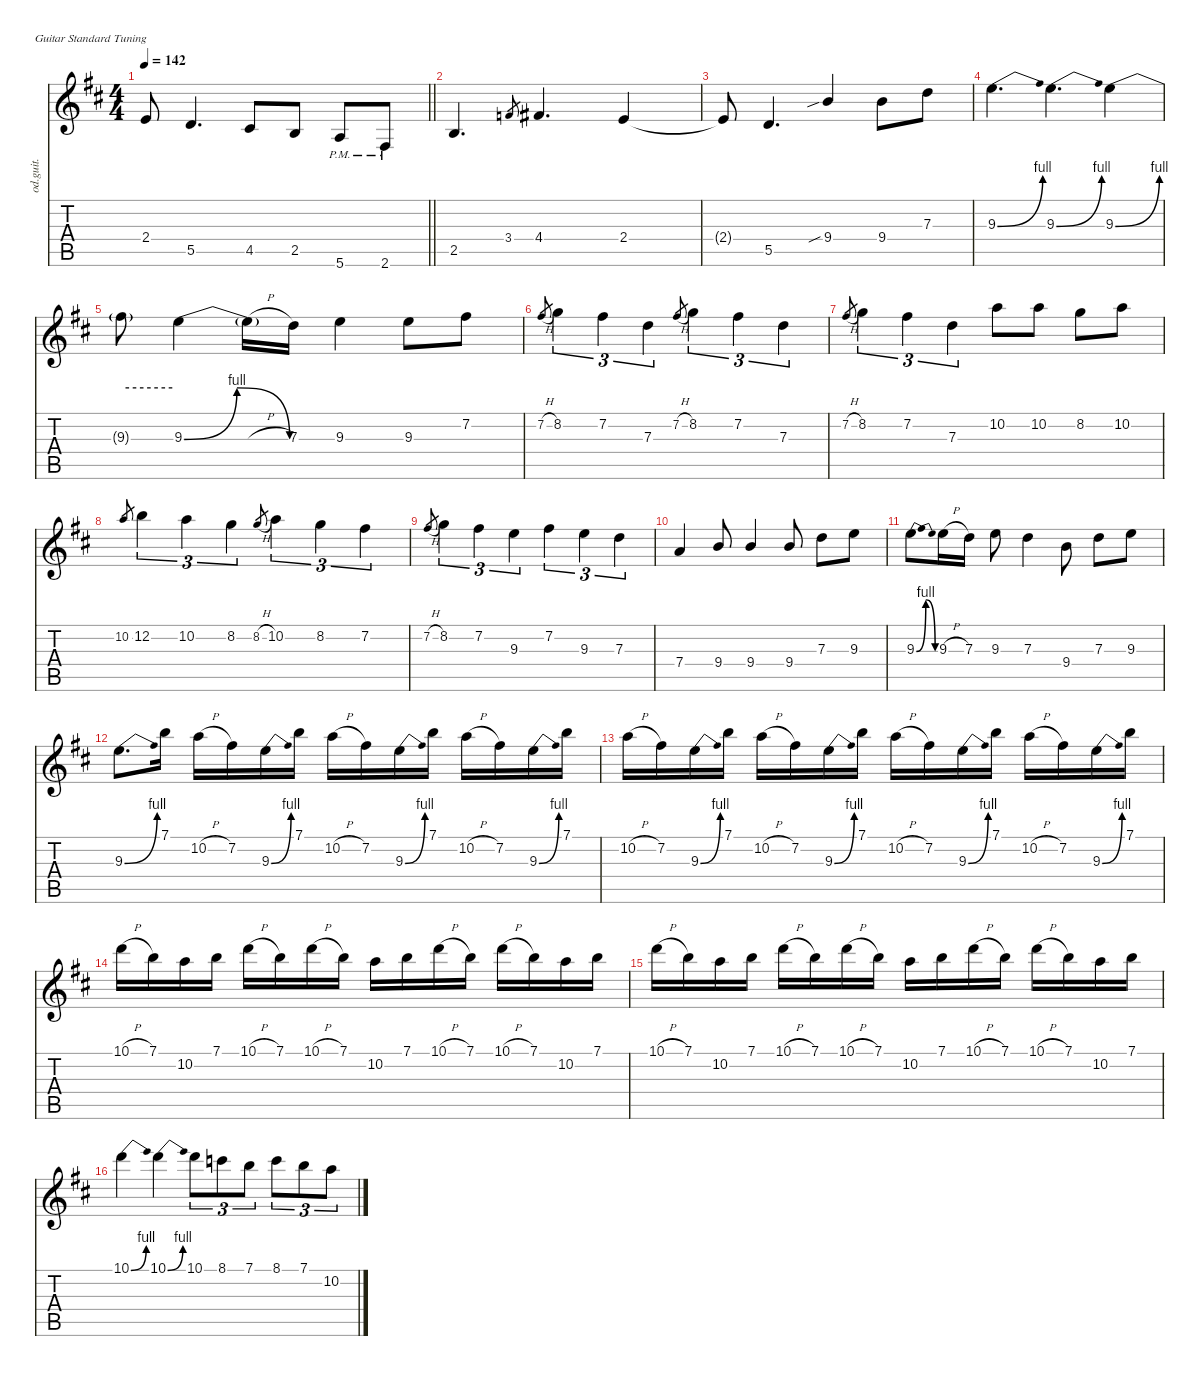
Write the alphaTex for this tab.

\defaultSystemsLayout 4
\hideDynamics
\bracketExtendMode nobrackets
\otherSystemsTrackNameOrientation horizontal
\track ("Kirk - Lead Distortion" "od.guit.") {instrument distortionguitar}
\staff {score tabs}
\tuning (E4 B3 G3 D3 A2 E2)
\ts (4 4)
\tempo 142
\clef g2
\barLineRight lightlight
\ks bminor
2.4{t acc forcenatural}.8{dy f beam Up} 5.5{acc forcenatural}.4{d beam Up} 4.5{acc #}.8{beam Up} 2.5{acc forcenatural}.8{beam Up} 5.6{pm acc forcenatural}.8{beam Up} 2.6{pm acc #}.8{beam Up} |
2.5{acc forcenatural}.4{d beam Up} 3.4{acc forcenatural}.8{gr dy mf beam Up} 4.4{acc #}.4{d dy f beam Up} 2.4{acc forcenatural}.4{beam Up} |
2.4{t acc forcenatural}.8{beam Up} 5.5{acc forcenatural}.4{d beam Up} 9.4{sib acc forcenatural}.4{beam Up} 9.4{acc forcenatural}.8{beam Down} 7.3{acc forcenatural}.8{beam Down} |
9.3{be (bend 0 0 30 4) acc forcenatural}.4{d beam Down} 9.3{be (bend 0 0 30 4) acc forcenatural}.4{d beam Down} 9.3{be (bend 0 0 60 4) acc forcenatural}.4{beam Down} |
9.3{be (hold 0 4 60 4) t}.8{beam Down} 9.3{be (bendrelease 0 0 30 4 30 4 60 0) acc forcenatural}.4{beam Down} 9.3{h t acc forcenatural}.16{beam Down} 7.3{acc forcenatural}.16{beam Down} 9.3{acc forcenatural}.4{dy ff beam Down} 9.3{acc forcenatural}.8{dy f beam Down} 7.2{acc #}.8{beam Down} |
7.2{h acc #}.8{gr dy mf beam Up} 8.2{acc forcenatural}.4{tu (3 2) dy f beam Down} 7.2{acc #}.4{tu (3 2) beam Down} 7.3{acc forcenatural}.4{tu (3 2) beam Down} 7.2{h acc #}.8{gr dy mf beam Up} 8.2{acc forcenatural}.4{tu (3 2) dy f beam Down} 7.2{acc #}.4{tu (3 2) beam Down} 7.3{acc forcenatural}.4{tu (3 2) beam Down} |
7.2{h acc #}.8{gr dy mf beam Up} 8.2{acc forcenatural}.4{tu (3 2) dy f beam Down} 7.2{acc #}.4{tu (3 2) beam Down} 7.3{acc forcenatural}.4{tu (3 2) beam Down} 10.2{acc forcenatural}.8{beam Down} 10.2{acc forcenatural}.8{beam Down} 8.2{acc forcenatural}.8{beam Down} 10.2{acc forcenatural}.8{beam Down} |
10.2{acc forcenatural}.8{gr dy mf beam Up} 12.2{acc forcenatural}.4{tu (3 2) dy f beam Down} 10.2{acc forcenatural}.4{tu (3 2) beam Down} 8.2{acc forcenatural}.4{tu (3 2) beam Down} 8.2{h acc forcenatural}.8{gr dy mf beam Up} 10.2{acc forcenatural}.4{tu (3 2) dy f beam Down} 8.2{acc forcenatural}.4{tu (3 2) beam Down} 7.2{acc #}.4{tu (3 2) beam Down} |
7.2{h acc #}.8{gr dy mf beam Up} 8.2{acc forcenatural}.4{tu (3 2) dy f beam Down} 7.2{acc #}.4{tu (3 2) beam Down} 9.3{acc forcenatural}.4{tu (3 2) beam Down} 7.2{acc #}.4{tu (3 2) beam Down} 9.3{acc forcenatural}.4{tu (3 2) beam Down} 7.3{acc forcenatural}.4{tu (3 2) beam Down} |
7.4{acc forcenatural}.4{beam Up} 9.4{acc forcenatural}.8{beam Up} 9.4{acc forcenatural}.4{beam Up} 9.4{acc forcenatural}.8{beam Up} 7.3{acc forcenatural}.8{beam Down} 9.3{acc forcenatural}.8{beam Down} |
9.3{be (bendrelease 0 0 30 4 45 4 60 0) acc forcenatural}.8{beam Down} 9.3{h acc forcenatural}.16{beam Down} 7.3{acc forcenatural}.16{beam Down} 9.3{acc forcenatural}.8{beam Down} 7.3{acc forcenatural}.4{beam Down} 9.4{acc forcenatural}.8{beam Down} 7.3{acc forcenatural}.8{beam Down} 9.3{acc forcenatural}.8{beam Down} |
9.3{be (bend 0 0 30 4) acc forcenatural}.8{d beam Down} 7.1{acc forcenatural}.16{beam Down} 10.2{h acc forcenatural}.16{beam Down} 7.2{acc #}.16{beam Down} 9.3{be (bend 0 0 30 4) acc forcenatural}.16{beam Down} 7.1{acc forcenatural}.16{beam Down} 10.2{h acc forcenatural}.16{beam Down} 7.2{acc #}.16{beam Down} 9.3{be (bend 0 0 30 4) acc forcenatural}.16{beam Down} 7.1{acc forcenatural}.16{beam Down} 10.2{h acc forcenatural}.16{beam Down} 7.2{acc #}.16{beam Down} 9.3{be (bend 0 0 30 4) acc forcenatural}.16{beam Down} 7.1{acc forcenatural}.16{beam Down} |
10.2{h acc forcenatural}.16{beam Down} 7.2{acc #}.16{beam Down} 9.3{be (bend 0 0 30 4) acc forcenatural}.16{beam Down} 7.1{acc forcenatural}.16{beam Down} 10.2{h acc forcenatural}.16{beam Down} 7.2{acc #}.16{beam Down} 9.3{be (bend 0 0 30 4) acc forcenatural}.16{beam Down} 7.1{acc forcenatural}.16{beam Down} 10.2{h acc forcenatural}.16{beam Down} 7.2{acc #}.16{beam Down} 9.3{be (bend 0 0 30 4) acc forcenatural}.16{beam Down} 7.1{acc forcenatural}.16{beam Down} 10.2{h acc forcenatural}.16{beam Down} 7.2{acc #}.16{beam Down} 9.3{be (bend 0 0 30 4) acc forcenatural}.16{beam Down} 7.1{acc forcenatural}.16{beam Down} |
10.1{h acc forcenatural}.16{beam Down} 7.1{acc forcenatural}.16{beam Down} 10.2{acc forcenatural}.16{beam Down} 7.1{acc forcenatural}.16{beam Down} 10.1{h acc forcenatural}.16{beam Down} 7.1{acc forcenatural}.16{beam Down} 10.1{h acc forcenatural}.16{beam Down} 7.1{acc forcenatural}.16{beam Down} 10.2{acc forcenatural}.16{beam Down} 7.1{acc forcenatural}.16{beam Down} 10.1{h acc forcenatural}.16{beam Down} 7.1{acc forcenatural}.16{beam Down} 10.1{h acc forcenatural}.16{beam Down} 7.1{acc forcenatural}.16{beam Down} 10.2{acc forcenatural}.16{beam Down} 7.1{acc forcenatural}.16{beam Down} |
10.1{h acc forcenatural}.16{beam Down} 7.1{acc forcenatural}.16{beam Down} 10.2{acc forcenatural}.16{beam Down} 7.1{acc forcenatural}.16{beam Down} 10.1{h acc forcenatural}.16{beam Down} 7.1{acc forcenatural}.16{beam Down} 10.1{h acc forcenatural}.16{beam Down} 7.1{acc forcenatural}.16{beam Down} 10.2{acc forcenatural}.16{beam Down} 7.1{acc forcenatural}.16{beam Down} 10.1{h acc forcenatural}.16{beam Down} 7.1{acc forcenatural}.16{beam Down} 10.1{h acc forcenatural}.16{beam Down} 7.1{acc forcenatural}.16{beam Down} 10.2{acc forcenatural}.16{beam Down} 7.1{acc forcenatural}.16{beam Down} |
10.1{be (bend 0 0 30 4) acc forcenatural}.4{beam Down} 10.1{be (bend 0 0 37.9999992 4) acc forcenatural}.4{beam Down} 10.1{acc forcenatural}.8{tu (3 2) beam Down} 8.1{acc forcenatural}.8{tu (3 2) beam Down} 7.1{acc forcenatural}.8{tu (3 2) beam Down} 8.1{acc forcenatural}.8{tu (3 2) beam Down} 7.1{acc forcenatural}.8{tu (3 2) beam Down} 10.2{acc forcenatural}.8{tu (3 2) beam Down}
